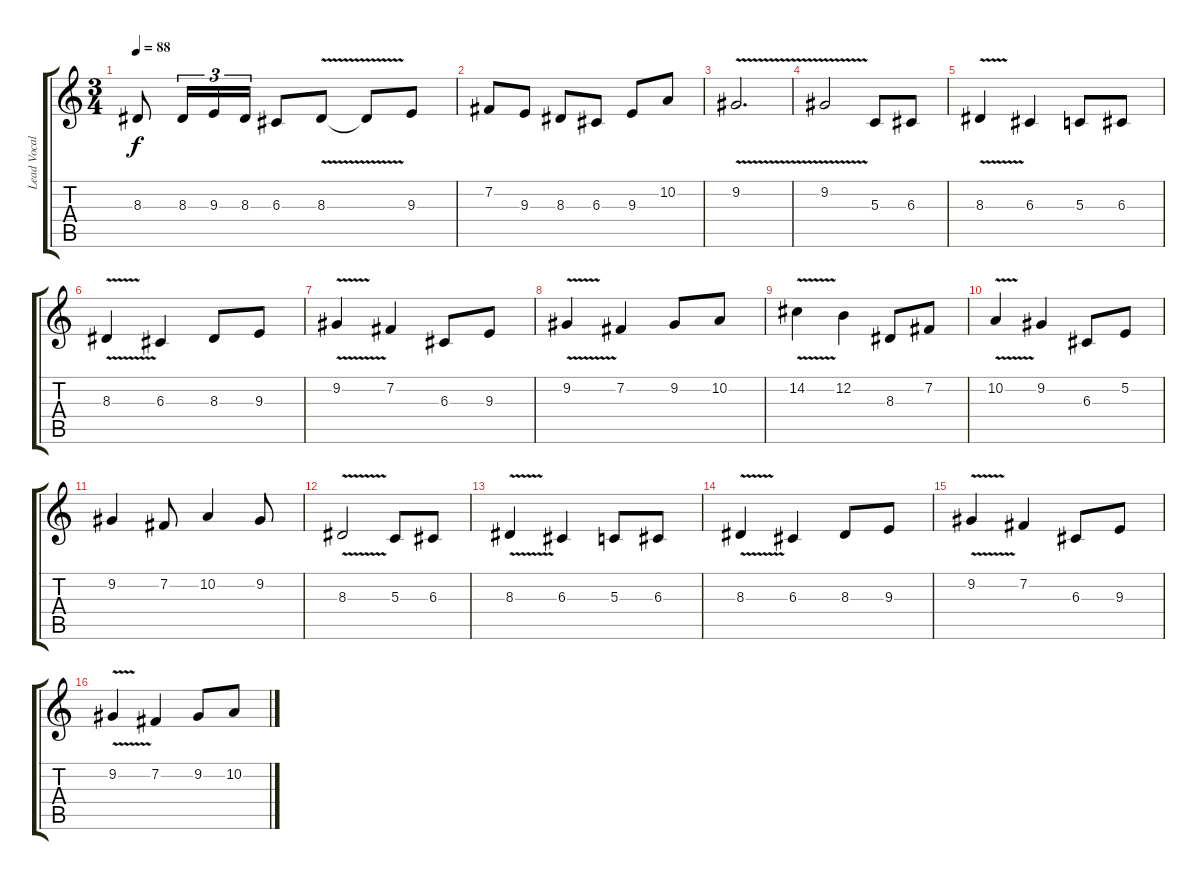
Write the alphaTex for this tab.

\track ("Lead Vocals (or Lead Guitar)" "Lead Vocal") {instrument flute}
\staff {score tabs}
\tuning (E4 B3 G3 D3 A2 E2) {hide}
\ts (3 4)
\tempo 88
\clef g2
\ks c
8.3.8{dy f} 8.3.16{tu (3 2)} 9.3.16{tu (3 2)} 8.3.16{tu (3 2)} 6.3.8 8.3{v}.8 8.3{t}.8 9.3.8 |
7.2.8 9.3.8 8.3.8 6.3.8 9.3.8 10.2.8 |
9.2{v}.2{d} |
9.2{v}.2 5.3.8 6.3.8 |
8.3{v}.4 6.3.4 5.3.8 6.3.8 |
8.3{v}.4 6.3.4 8.3.8 9.3.8 |
9.2{v}.4 7.2.4 6.3.8 9.3.8 |
9.2{v}.4 7.2.4 9.2.8 10.2.8 |
14.2{v}.4 12.2.4 8.3.8 7.2.8 |
10.2{v}.4 9.2.4 6.3.8 5.2.8 |
9.2.4 7.2.8 10.2.4 9.2.8 |
8.3{v}.2 5.3.8 6.3.8 |
8.3{v}.4 6.3.4 5.3.8 6.3.8 |
8.3{v}.4 6.3.4 8.3.8 9.3.8 |
9.2{v}.4 7.2.4 6.3.8 9.3.8 |
9.2{v}.4 7.2.4 9.2.8 10.2.8
